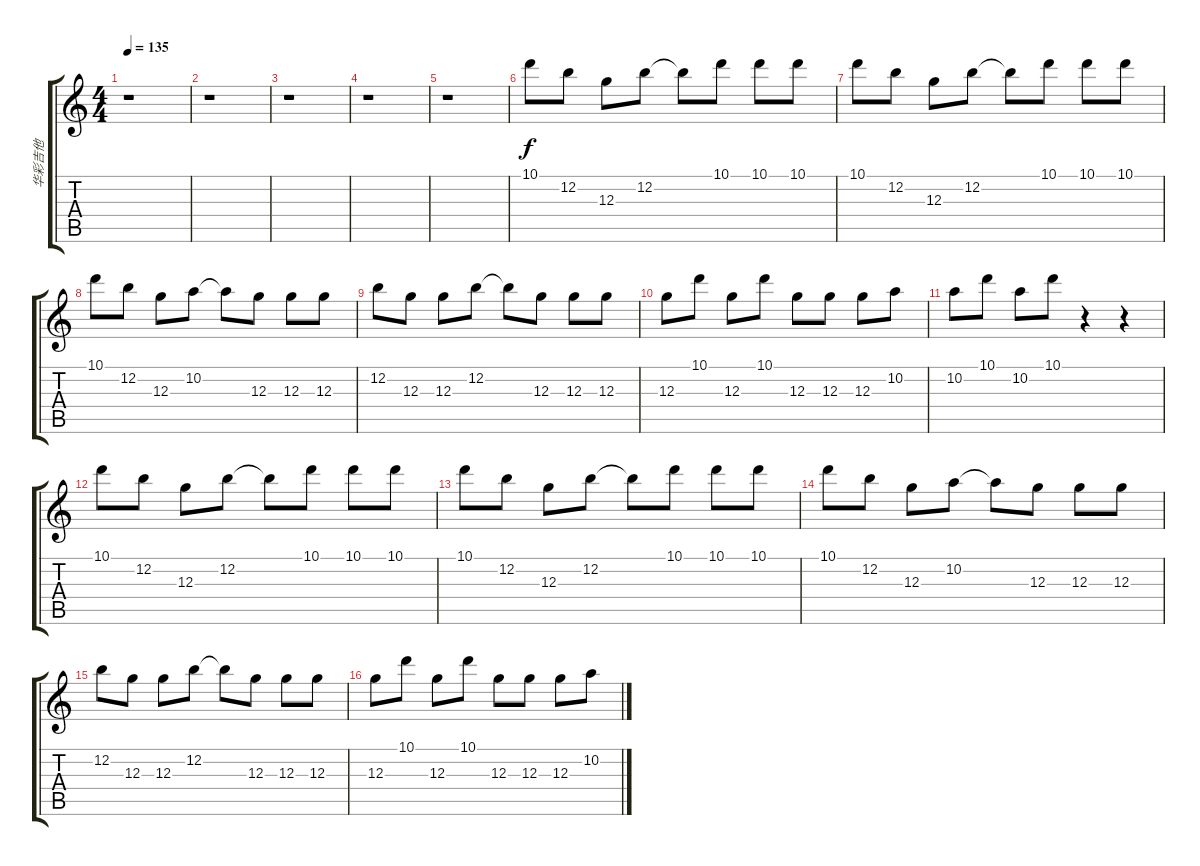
\track ("华彩吉他" "华彩吉他") {instrument overdrivenguitar}
\staff {score tabs}
\tuning (E4 B3 G3 D3 A2 E2) {hide}
\ts (4 4)
\tempo 135
\clef g2
\ks c
r.1{dy f} |
r.1 |
r.1 |
r.1 |
r.1 |
10.1.8 12.2.8 12.3.8 12.2.8 12.2{t}.8 10.1.8 10.1.8 10.1.8 |
10.1.8 12.2.8 12.3.8 12.2.8 12.2{t}.8 10.1.8 10.1.8 10.1.8 |
10.1.8 12.2.8 12.3.8 10.2.8 10.2{t}.8 12.3.8 12.3.8 12.3.8 |
12.2.8 12.3.8 12.3.8 12.2.8 12.2{t}.8 12.3.8 12.3.8 12.3.8 |
12.3.8 10.1.8 12.3.8 10.1.8 12.3.8 12.3.8 12.3.8 10.2.8 |
10.2.8 10.1.8 10.2.8 10.1.8 r.4 r.4 |
10.1.8 12.2.8 12.3.8 12.2.8 12.2{t}.8 10.1.8 10.1.8 10.1.8 |
10.1.8 12.2.8 12.3.8 12.2.8 12.2{t}.8 10.1.8 10.1.8 10.1.8 |
10.1.8 12.2.8 12.3.8 10.2.8 10.2{t}.8 12.3.8 12.3.8 12.3.8 |
12.2.8 12.3.8 12.3.8 12.2.8 12.2{t}.8 12.3.8 12.3.8 12.3.8 |
12.3.8 10.1.8 12.3.8 10.1.8 12.3.8 12.3.8 12.3.8 10.2.8
